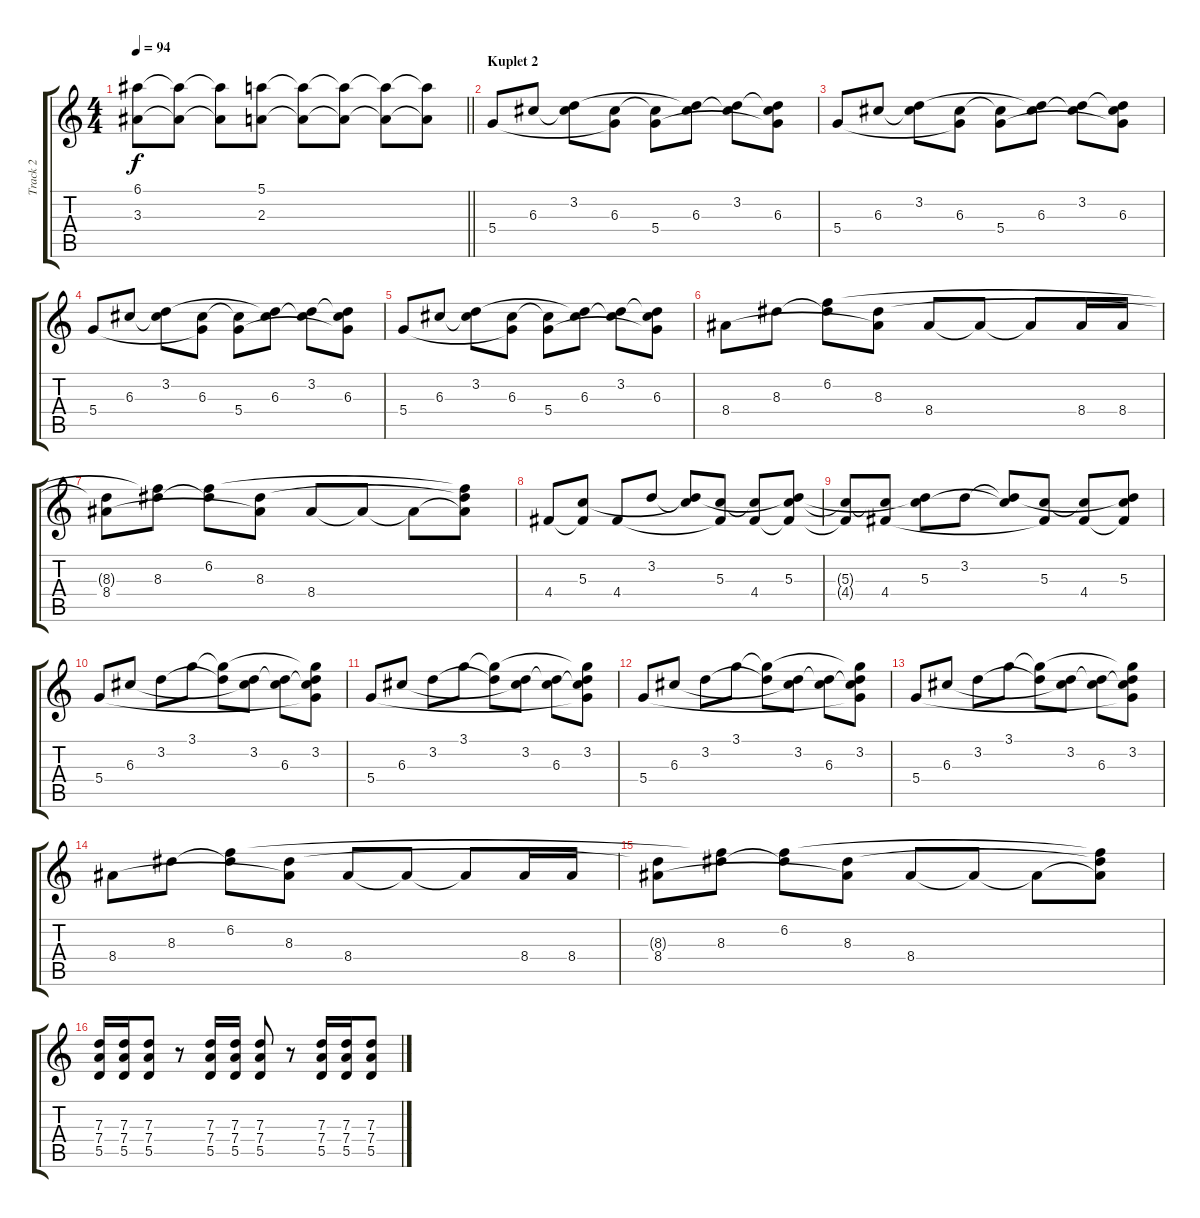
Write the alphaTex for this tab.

\track ("Track 2" "Track 2") {instrument acousticguitarsteel}
\staff {score tabs}
\tuning (E4 B3 G3 D3 A2 E2) {hide}
\ts (4 4)
\tempo 94
\clef g2
\barLineRight lightlight
\ks c
(6.1 3.3).8{dy f} (6.1{t} 3.3{t}).8 (6.1{t} 3.3{t}).8 (5.1 2.3).8 (5.1{t} 2.3{t}).8 (5.1{t} 2.3{t}).8 (5.1{t} 2.3{t}).8 (5.1{t} 2.3{t}).8 |
\section ("" "Kuplet 2")
5.4.8 6.3.8 (3.2 6.3{t}).8 (6.3 5.4{t}).8 (6.3{t} 5.4).8 (3.2{t} 6.3).8 (3.2 6.3{t}).8 (3.2{t} 6.3 5.4{t}).8 |
5.4.8 6.3.8 (3.2 6.3{t}).8 (6.3 5.4{t}).8 (6.3{t} 5.4).8 (3.2{t} 6.3).8 (3.2 6.3{t}).8 (3.2{t} 6.3 5.4{t}).8 |
5.4.8 6.3.8 (3.2 6.3{t}).8 (6.3 5.4{t}).8 (6.3{t} 5.4).8 (3.2{t} 6.3).8 (3.2 6.3{t}).8 (3.2{t} 6.3 5.4{t}).8 |
5.4.8 6.3.8 (3.2 6.3{t}).8 (6.3 5.4{t}).8 (6.3{t} 5.4).8 (3.2{t} 6.3).8 (3.2 6.3{t}).8 (3.2{t} 6.3 5.4{t}).8 |
8.4.8 8.3.8 (6.2 8.3{t}).8 (8.3 8.4{t}).8 8.4.8 8.4{t}.8 8.4{t}.8 8.4.16 8.4.16 |
(8.3{t} 8.4).8 (6.2{t} 8.3).8 (6.2 8.3{t}).8 (8.3 8.4{t}).8 8.4.8 8.4{t}.8 8.4{t}.8 (6.2{t} 8.3{t} 8.4{t}).8 |
4.4.8 (5.3 4.4{t}).8 4.4.8 3.2.8 (3.2{t} 5.3{t}).8 (5.3 4.4{t}).8 (5.3{t} 4.4).8 (3.2{t} 5.3 4.4{t}).8 |
(5.3{t} 4.4{t}).8 (5.3{t} 4.4).8 (3.2{t} 5.3).8 3.2.8 (3.2{t} 5.3{t}).8 (5.3 4.4{t}).8 (5.3{t} 4.4).8 (3.2{t} 5.3 4.4{t}).8 |
5.4.8 6.3.8 3.2.8 3.1.8 (3.1{t} 3.2{t}).8 (3.2 6.3{t}).8 (3.2{t} 6.3).8 (3.1{t} 3.2 6.3{t} 5.4{t}).8 |
5.4.8 6.3.8 3.2.8 3.1.8 (3.1{t} 3.2{t}).8 (3.2 6.3{t}).8 (3.2{t} 6.3).8 (3.1{t} 3.2 6.3{t} 5.4{t}).8 |
5.4.8 6.3.8 3.2.8 3.1.8 (3.1{t} 3.2{t}).8 (3.2 6.3{t}).8 (3.2{t} 6.3).8 (3.1{t} 3.2 6.3{t} 5.4{t}).8 |
5.4.8 6.3.8 3.2.8 3.1.8 (3.1{t} 3.2{t}).8 (3.2 6.3{t}).8 (3.2{t} 6.3).8 (3.1{t} 3.2 6.3{t} 5.4{t}).8 |
8.4.8 8.3.8 (6.2 8.3{t}).8 (8.3 8.4{t}).8 8.4.8 8.4{t}.8 8.4{t}.8 8.4.16 8.4.16 |
(8.3{t} 8.4).8 (6.2{t} 8.3).8 (6.2 8.3{t}).8 (8.3 8.4{t}).8 8.4.8 8.4{t}.8 8.4{t}.8 (6.2{t} 8.3{t} 8.4{t}).8 |
(7.3 7.4 5.5).16 (7.3 7.4 5.5).16 (7.3 7.4 5.5).8 r.8 (7.3 7.4 5.5).16 (7.3 7.4 5.5).16 (7.3 7.4 5.5).8 r.8 (7.3 7.4 5.5).16 (7.3 7.4 5.5).16 (7.3 7.4 5.5).8
